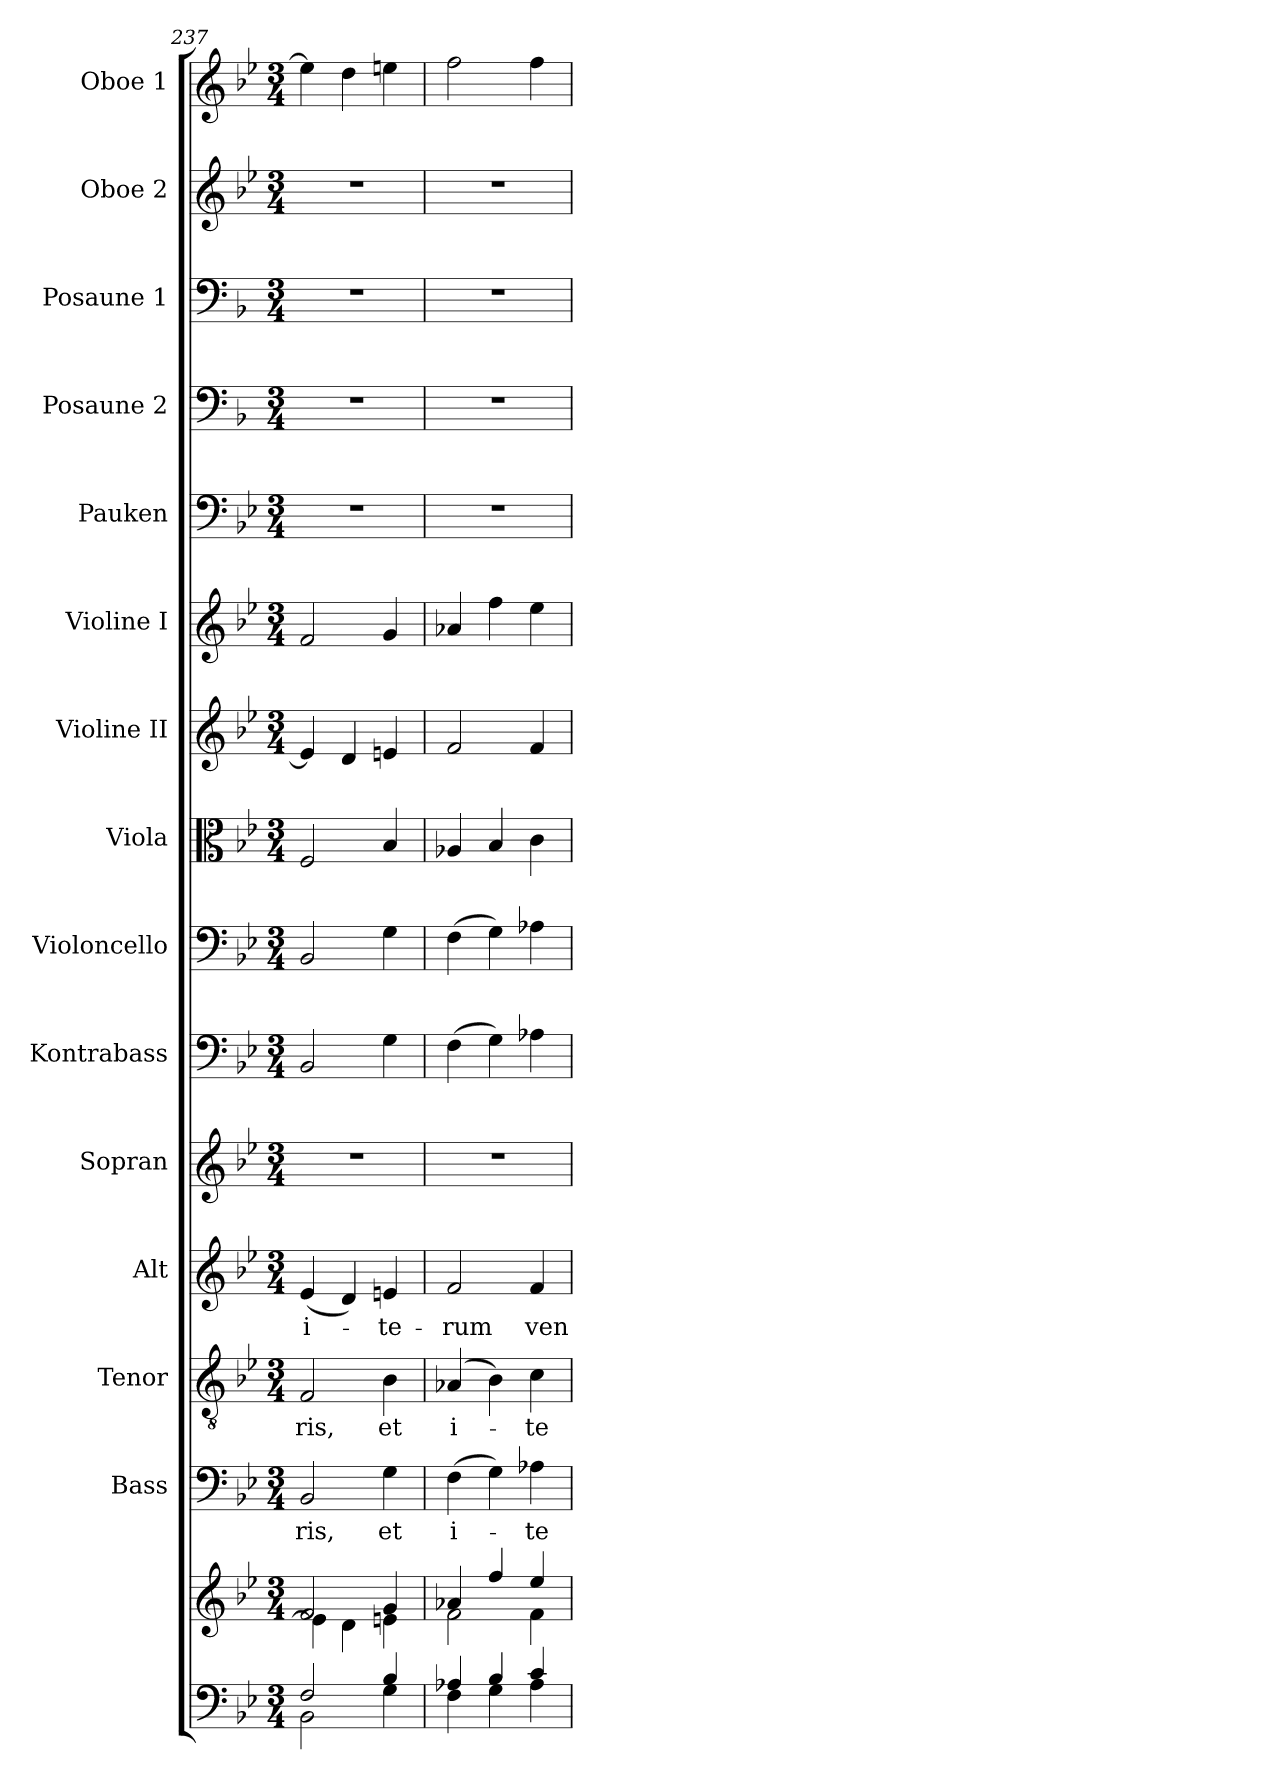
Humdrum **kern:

**kern	**kern	**kern	**text	**kern	**text	**kern	**text	**kern	**kern	**kern	**kern	**kern	**kern	**kern	**kern	**kern	**kern	**kern
*part15	*part15	*part14	*part14	*part13	*part13	*part12	*part12	*part11	*part10	*part9	*part8	*part7	*part6	*part5	*part4	*part3	*part2	*part1
*staff16	*staff15	*staff14	*staff14	*staff13	*staff13	*staff12	*staff12	*staff11	*staff10	*staff9	*staff8	*staff7	*staff6	*staff5	*staff4	*staff3	*staff2	*staff1
*	*	*I"Bass	*	*I"Tenor	*	*I"Alt	*	*I"Sopran	*I"Kontrabass	*I"Violoncello	*I"Viola	*I"Violine II	*I"Violine I	*I"Pauken	*I"Posaune 2	*I"Posaune 1	*I"Oboe 2	*I"Oboe 1
*	*	*I'B.	*	*I'T.	*	*I'A.	*	*I'S.	*I'Kb.	*I'Vc.	*I'Vla.	*I'Vl. II	*I'Vl. I	*I'Pk.	*I'Pos. 2	*I'Pos. 1	*I'Ob. 2	*I'Ob. 1
*clefF4	*clefG2	*clefF4	*	*clefGv2	*	*clefG2	*	*clefG2	*clefF4	*clefF4	*clefC3	*clefG2	*clefG2	*clefF4	*clefF4	*clefF4	*clefG2	*clefG2
*	*	*	*	*	*	*	*	*	*ITrd7c12	*	*	*	*	*	*ITrd4c7	*ITrd4c7	*	*
*k[b-e-]	*k[b-e-]	*k[b-e-]	*	*k[b-e-]	*	*k[b-e-]	*	*k[b-e-]	*k[b-e-]	*k[b-e-]	*k[b-e-]	*k[b-e-]	*k[b-e-]	*k[b-e-]	*k[b-e-]	*k[b-e-]	*k[b-e-]	*k[b-e-]
*B-:	*B-:	*B-:	*	*B-:	*	*B-:	*	*B-:	*B-:	*B-:	*B-:	*B-:	*B-:	*B-:	*B-:	*B-:	*B-:	*B-:
*M3/4	*M3/4	*M3/4	*	*M3/4	*	*M3/4	*	*M3/4	*M3/4	*M3/4	*M3/4	*M3/4	*M3/4	*M3/4	*M3/4	*M3/4	*M3/4	*M3/4
=237	=237	=237	=237	=237	=237	=237	=237	=237	=237	=237	=237	=237	=237	=237	=237	=237	=237	=237
*^	*^	*	*	*	*	*	*	*	*	*	*	*	*	*	*	*	*	*
!	!	!	!	!	!LO:LY:b	!	!LO:LY:b	!	!LO:LY:b	!	!	!	!	!	!	!	!	!	!	!
2F/	2BB-\	2f/	4e-\]	2BB-/	-ris,	2F/	-ris,	(<4e-/	i-	2.r	2BBB-/	2BB-/	2F/	4e-/]	2f/	2.r	2.r	2.r	2.r	4ee-\]
.	.	.	4d\	.	.	.	.	4d/)	.	.	.	.	.	4d/	.	.	.	.	.	4dd\
!	!	!	!	!	!LO:LY:b	!	!LO:LY:b	!	!LO:LY:b	!	!	!	!	!	!	!	!	!	!	!
4B-/	4G\	4g/	4en\	4G\	et	4B-\	et	4en/	-te-	.	4GG\	4G\	4B-/	4en/	4g/	.	.	.	.	4een\
=238	=238	=238	=238	=238	=238	=238	=238	=238	=238	=238	=238	=238	=238	=238	=238	=238	=238	=238	=238	=238
!	!	!	!	!	!LO:LY:b	!	!LO:LY:b	!	!LO:LY:b	!	!	!	!	!	!	!	!	!	!	!
4A-X/	4F\	4a-X/	2f\	(>4F\	i-	(4A-X/	i-	2f/	-rum	2.r	(>4FF\	(>4F\	4A-X/	2f/	4a-X/	2.r	2.r	2.r	2.r	2ff\
4B-/	4G\	4ff/	.	4G\)	.	4B-\)	.	.	.	.	4GG\)	4G\)	4B-/	.	4ff\	.	.	.	.	.
!	!	!	!	!	!LO:LY:b	!	!LO:LY:b	!	!LO:LY:b	!	!	!	!	!	!	!	!	!	!	!
4c/	4A-\	4ee-/	4f\	4A-X\	-te-	4c\	-te-	4f/	ven-	.	4AA-X\	4A-X\	4c\	4f/	4ee-\	.	.	.	.	4ff\
*v	*v	*	*	*	*	*	*	*	*	*	*	*	*	*	*	*	*	*	*	*
*	*v	*v	*	*	*	*	*	*	*	*	*	*	*	*	*	*	*	*	*
=	=	=	=	=	=	=	=	=	=	=	=	=	=	=	=	=	=	=
*-	*-	*-	*-	*-	*-	*-	*-	*-	*-	*-	*-	*-	*-	*-	*-	*-	*-	*-
